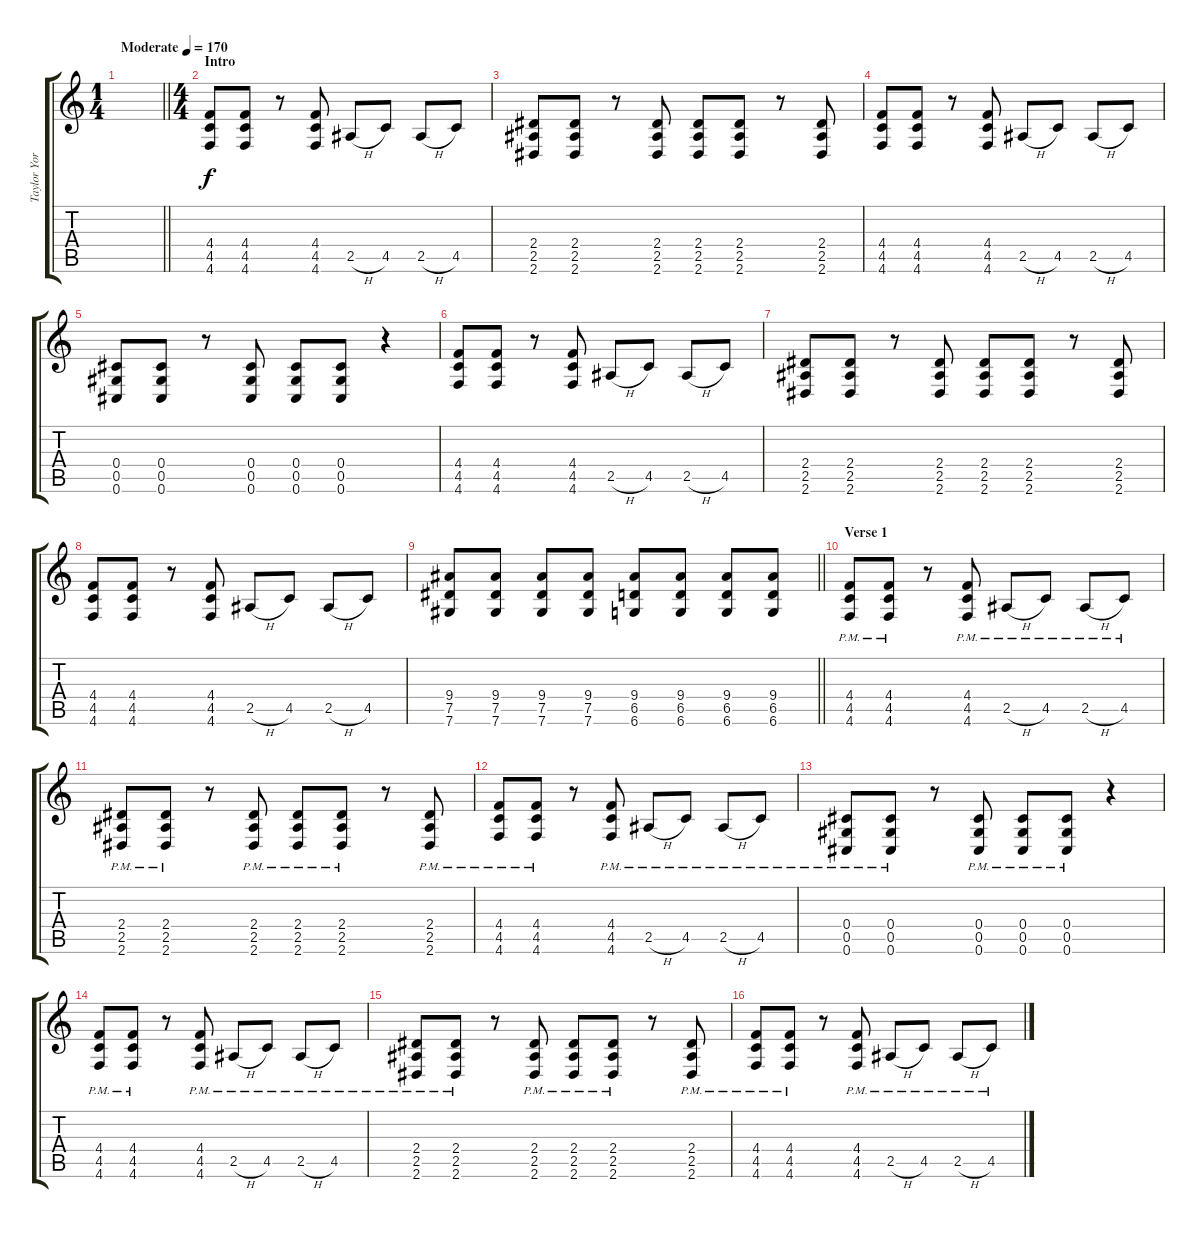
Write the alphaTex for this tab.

\track ("Taylor York (Rhythm Guitar)" "Taylor Yor") {instrument overdrivenguitar}
\staff {score tabs}
\tuning (Eb4 Bb3 Gb3 Db3 Ab2 Db2) {hide}
\ts (1 4)
\tempo (170 "Moderate")
\clef g2
\barLineRight lightlight
\ks c
|
\ts (4 4)
\section ("" "Intro")
(4.4 4.5 4.6).8 (4.4 4.5 4.6).8 r.8 (4.4 4.5 4.6).8 2.5{h}.8 4.5.8 2.5{h}.8 4.5.8 |
(2.4 2.5 2.6).8 (2.4 2.5 2.6).8 r.8 (2.4 2.5 2.6).8 (2.4 2.5 2.6).8 (2.4 2.5 2.6).8 r.8 (2.4 2.5 2.6).8 |
(4.4 4.5 4.6).8 (4.4 4.5 4.6).8 r.8 (4.4 4.5 4.6).8 2.5{h}.8 4.5.8 2.5{h}.8 4.5.8 |
(0.4 0.5 0.6).8 (0.4 0.5 0.6).8 r.8 (0.4 0.5 0.6).8 (0.4 0.5 0.6).8 (0.4 0.5 0.6).8 r.4 |
(4.4 4.5 4.6).8 (4.4 4.5 4.6).8 r.8 (4.4 4.5 4.6).8 2.5{h}.8 4.5.8 2.5{h}.8 4.5.8 |
(2.4 2.5 2.6).8 (2.4 2.5 2.6).8 r.8 (2.4 2.5 2.6).8 (2.4 2.5 2.6).8 (2.4 2.5 2.6).8 r.8 (2.4 2.5 2.6).8 |
(4.4 4.5 4.6).8 (4.4 4.5 4.6).8 r.8 (4.4 4.5 4.6).8 2.5{h}.8 4.5.8 2.5{h}.8 4.5.8 |
\barLineRight lightlight
(9.4 7.5 7.6).8 (9.4 7.5 7.6).8 (9.4 7.5 7.6).8 (9.4 7.5 7.6).8 (9.4 6.5 6.6).8 (9.4 6.5 6.6).8 (9.4 6.5 6.6).8 (9.4 6.5 6.6).8 |
\section ("" "Verse 1")
(4.4{pm} 4.5{pm} 4.6{pm}).8 (4.4{pm} 4.5{pm} 4.6{pm}).8 r.8 (4.4{pm} 4.5{pm} 4.6{pm}).8 2.5{h pm}.8 4.5{pm}.8 2.5{h pm}.8 4.5{pm}.8 |
(2.4{pm} 2.5{pm} 2.6{pm}).8 (2.4{pm} 2.5{pm} 2.6{pm}).8 r.8 (2.4{pm} 2.5{pm} 2.6{pm}).8 (2.4{pm} 2.5{pm} 2.6{pm}).8 (2.4{pm} 2.5{pm} 2.6{pm}).8 r.8 (2.4{pm} 2.5{pm} 2.6{pm}).8 |
(4.4{pm} 4.5{pm} 4.6{pm}).8 (4.4{pm} 4.5{pm} 4.6{pm}).8 r.8 (4.4{pm} 4.5{pm} 4.6{pm}).8 2.5{h pm}.8 4.5{pm}.8 2.5{h pm}.8 4.5{pm}.8 |
(0.4{pm} 0.5{pm} 0.6{pm}).8 (0.4{pm} 0.5{pm} 0.6{pm}).8 r.8 (0.4{pm} 0.5{pm} 0.6{pm}).8 (0.4{pm} 0.5{pm} 0.6{pm}).8 (0.4{pm} 0.5{pm} 0.6{pm}).8 r.4 |
(4.4{pm} 4.5{pm} 4.6{pm}).8 (4.4{pm} 4.5{pm} 4.6{pm}).8 r.8 (4.4{pm} 4.5{pm} 4.6{pm}).8 2.5{h pm}.8 4.5{pm}.8 2.5{h pm}.8 4.5{pm}.8 |
(2.4{pm} 2.5{pm} 2.6{pm}).8 (2.4{pm} 2.5{pm} 2.6{pm}).8 r.8 (2.4{pm} 2.5{pm} 2.6{pm}).8 (2.4{pm} 2.5{pm} 2.6{pm}).8 (2.4{pm} 2.5{pm} 2.6{pm}).8 r.8 (2.4{pm} 2.5{pm} 2.6{pm}).8 |
(4.4{pm} 4.5{pm} 4.6{pm}).8 (4.4{pm} 4.5{pm} 4.6{pm}).8 r.8 (4.4{pm} 4.5{pm} 4.6{pm}).8 2.5{h pm}.8 4.5{pm}.8 2.5{h pm}.8 4.5{pm}.8
